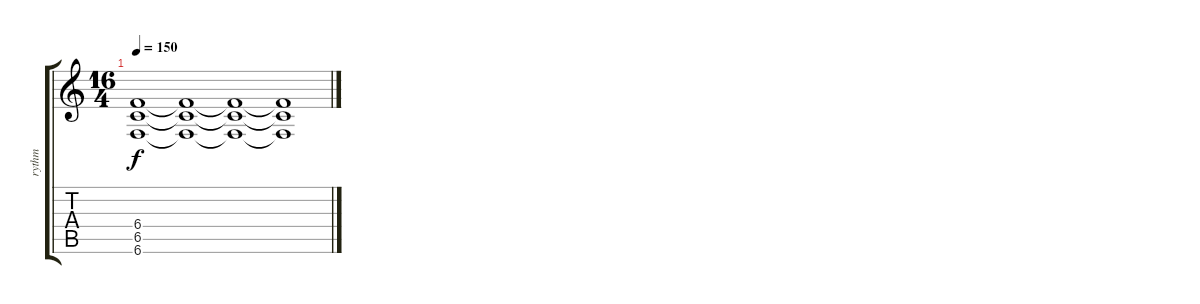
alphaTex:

\track ("rythm" "rythm") {instrument electricguitarclean}
\staff {score tabs}
\tuning (Db4 Ab3 E3 B2 Gb2 B1) {hide}
\ts (16 4)
\tempo 150
\clef g2
\ks c
(6.4 6.5 6.6).1{dy f} (6.4{t} 6.5{t} 6.6{t}).1{volume 0} (6.4{t} 6.5{t} 6.6{t}).1 (6.4{t} 6.5{t} 6.6{t}).1
